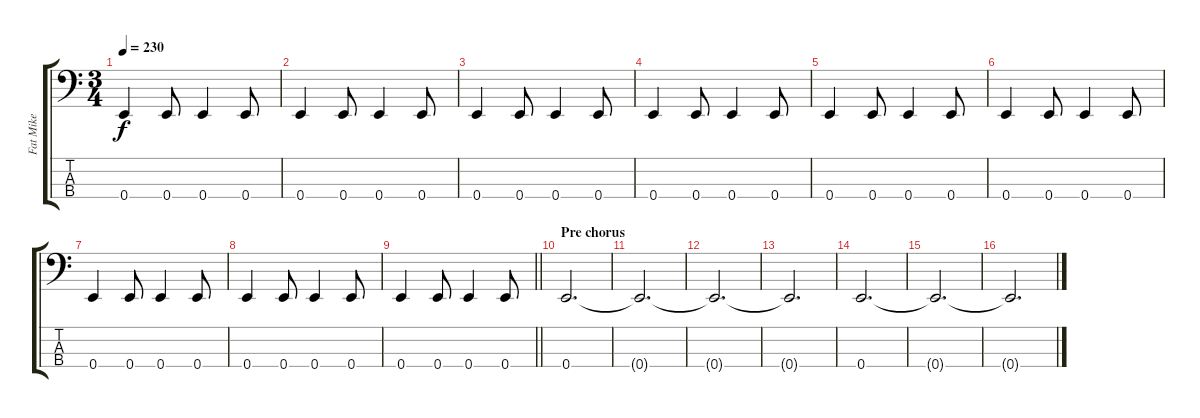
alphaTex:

\track ("Fat Mike" "Fat Mike") {instrument electricbasspick}
\staff {score tabs}
\tuning (G2 D2 A1 E1) {hide}
\ts (3 4)
\tempo 230
\clef f4
\ks c
0.4.4{dy f} 0.4.8 0.4.4 0.4.8 |
0.4.4 0.4.8 0.4.4 0.4.8 |
0.4.4 0.4.8 0.4.4 0.4.8 |
0.4.4 0.4.8 0.4.4 0.4.8 |
0.4.4 0.4.8 0.4.4 0.4.8 |
0.4.4 0.4.8 0.4.4 0.4.8 |
0.4.4 0.4.8 0.4.4 0.4.8 |
0.4.4 0.4.8 0.4.4 0.4.8 |
\barLineRight lightlight
0.4.4 0.4.8 0.4.4 0.4.8 |
\section ("" "Pre chorus")
0.4.2{d} |
0.4{t}.2{d} |
0.4{t}.2{d} |
0.4{t}.2{d} |
0.4.2{d} |
0.4{t}.2{d} |
0.4{t}.2{d}
